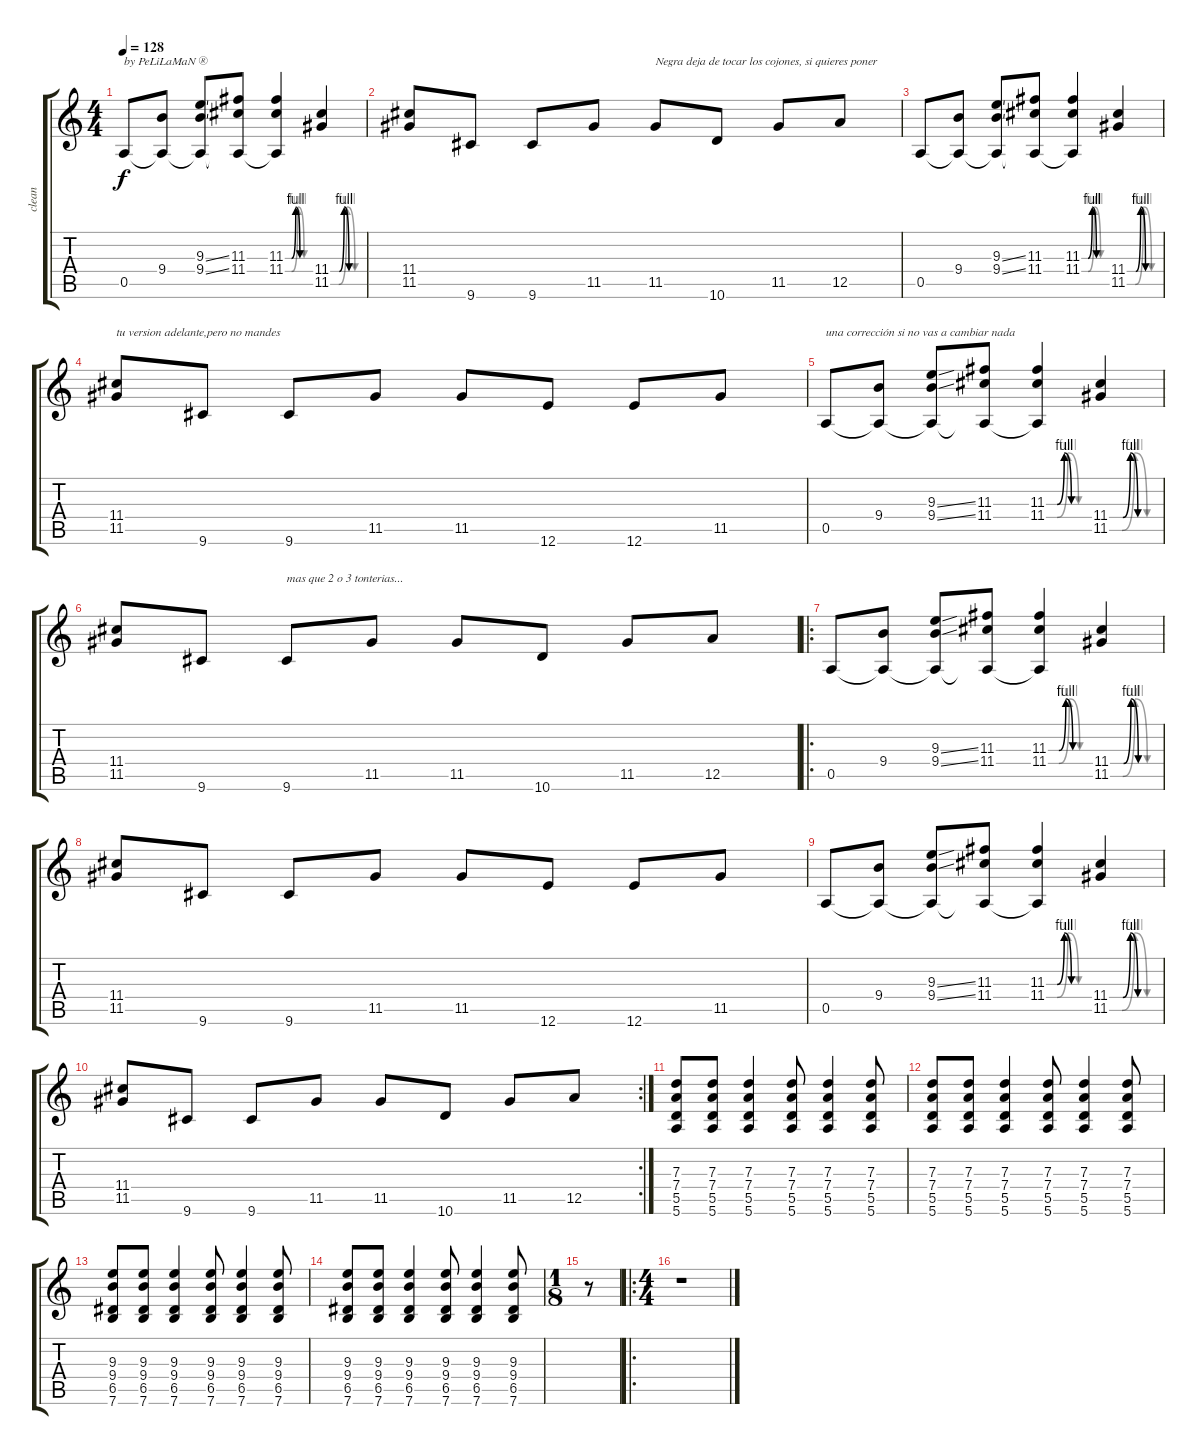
\track ("clean" "clean") {instrument electricguitarclean}
\staff {score tabs}
\tuning (E4 B3 G3 D3 A2 E2) {hide}
\ts (4 4)
\tempo 128
\clef g2
\ks c
0.5.8{txt "by PeLiLaMaN ®" dy f instrument electricguitarclean} (9.4 0.5{t}).8 (9.3{ss} 9.4{ss} 0.5{t}).8 (11.3 11.4 0.5{t}).8 (11.3{be (custom 0 0 15 0 25 4 35 0 45 0 60 0)} 11.4{be (custom 0 0 15 0 30 4 45 0 60 0)} 0.5{t}).4 (11.4{be (custom 0 0 16 0 25 4 34 0 45 0 60 0)} 11.5{be (custom 0 0 15 0 30 4 45 0 60 0)}).4 |
(11.4 11.5).8 9.6.8 9.6.8 11.5.8 11.5.8{txt "Negra deja de tocar los cojones, si quieres poner"} 10.6.8 11.5.8 12.5.8 |
0.5.8 (9.4 0.5{t}).8 (9.3{ss} 9.4{ss} 0.5{t}).8 (11.3 11.4 0.5{t}).8 (11.3{be (custom 0 0 15 0 25 4 35 0 45 0 60 0)} 11.4{be (custom 0 0 15 0 30 4 45 0 60 0)} 0.5{t}).4 (11.4{be (custom 0 0 16 0 25 4 34 0 45 0 60 0)} 11.5{be (custom 0 0 15 0 30 4 45 0 60 0)}).4 |
(11.4 11.5).8{txt "tu version adelante,pero no mandes "} 9.6.8 9.6.8 11.5.8 11.5.8 12.6.8 12.6.8 11.5.8 |
0.5.8{txt "una corrección si no vas a cambiar nada"} (9.4 0.5{t}).8 (9.3{ss} 9.4{ss} 0.5{t}).8 (11.3 11.4 0.5{t}).8 (11.3{be (custom 0 0 15 0 25 4 35 0 45 0 60 0)} 11.4{be (custom 0 0 15 0 30 4 45 0 60 0)} 0.5{t}).4 (11.4{be (custom 0 0 16 0 25 4 34 0 45 0 60 0)} 11.5{be (custom 0 0 15 0 30 4 45 0 60 0)}).4 |
(11.4 11.5).8 9.6.8 9.6.8{txt "mas que 2 o 3 tonterias..."} 11.5.8 11.5.8 10.6.8 11.5.8 12.5.8 |
\ro
0.5.8 (9.4 0.5{t}).8 (9.3{ss} 9.4{ss} 0.5{t}).8 (11.3 11.4 0.5{t}).8 (11.3{be (custom 0 0 15 0 25 4 35 0 45 0 60 0)} 11.4{be (custom 0 0 15 0 30 4 45 0 60 0)} 0.5{t}).4 (11.4{be (custom 0 0 16 0 25 4 34 0 45 0 60 0)} 11.5{be (custom 0 0 15 0 30 4 45 0 60 0)}).4 |
(11.4 11.5).8 9.6.8 9.6.8 11.5.8 11.5.8 12.6.8 12.6.8 11.5.8 |
0.5.8 (9.4 0.5{t}).8 (9.3{ss} 9.4{ss} 0.5{t}).8 (11.3 11.4 0.5{t}).8 (11.3{be (custom 0 0 15 0 25 4 35 0 45 0 60 0)} 11.4{be (custom 0 0 15 0 30 4 45 0 60 0)} 0.5{t}).4 (11.4{be (custom 0 0 16 0 25 4 34 0 45 0 60 0)} 11.5{be (custom 0 0 15 0 30 4 45 0 60 0)}).4 |
\rc 2
(11.4 11.5).8 9.6.8 9.6.8 11.5.8 11.5.8 10.6.8 11.5.8 12.5.8 |
(7.3 7.4 5.5 5.6).8 (7.3 7.4 5.5 5.6).8 (7.3 7.4 5.5 5.6).4 (7.3 7.4 5.5 5.6).8 (7.3 7.4 5.5 5.6).4 (7.3 7.4 5.5 5.6).8 |
(7.3 7.4 5.5 5.6).8 (7.3 7.4 5.5 5.6).8 (7.3 7.4 5.5 5.6).4 (7.3 7.4 5.5 5.6).8 (7.3 7.4 5.5 5.6).4 (7.3 7.4 5.5 5.6).8 |
(9.3 9.4 6.5 7.6).8 (9.3 9.4 6.5 7.6).8 (9.3 9.4 6.5 7.6).4 (9.3 9.4 6.5 7.6).8 (9.3 9.4 6.5 7.6).4 (9.3 9.4 6.5 7.6).8 |
(9.3 9.4 6.5 7.6).8 (9.3 9.4 6.5 7.6).8 (9.3 9.4 6.5 7.6).4 (9.3 9.4 6.5 7.6).8 (9.3 9.4 6.5 7.6).4 (9.3 9.4 6.5 7.6).8 |
\ts (1 8)
r.8 |
\ro
\ts (4 4)
r.1
